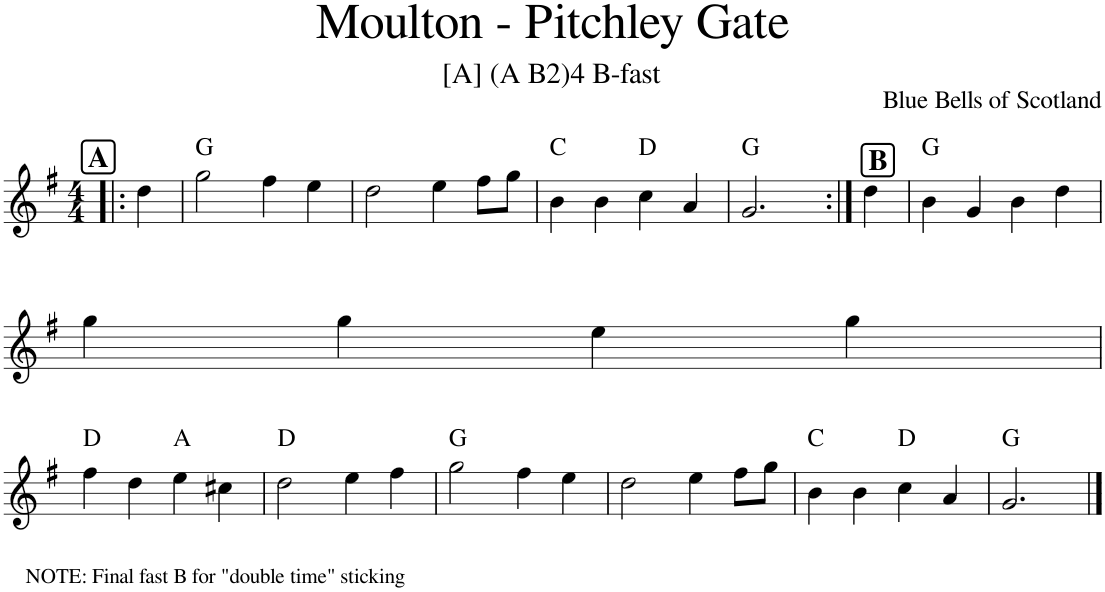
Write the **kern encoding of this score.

**kern	**harte
*part1	*part1
*staff1	*
*I"Piano	*
*I'Pno.	*
*clefG2	*
*k[f#]	*
*M4/4	*
!!LO:REH:place=s1:a:B:cj:fs=14:t=A
=!|:	=!|:
4dd\	.
=1	=1
2gg\	G:maj
4ff#\	.
4ee\	.
=2	=2
2dd\	.
4ee\	.
8ff#\L	.
8gg\J	.
=3	=3
4b\	C:maj
4b\	.
4cc\	D:maj
4a/	.
=4	=4
2.g/	G:maj
!!LO:REH:place=s1:a:B:cj:fs=14:t=B
=5:|!	=5:|!
4dd\	.
=6	=6
4b\	G:maj
4g/	.
4b\	.
4dd\	.
!!LO:LB:g=z
=7	=7
4gg\	.
4gg\	.
4ee\	.
4gg\	.
!!LO:LB:g=z
=8	=8
!LO:TX:b:t=NOTE&colon; Final fast B for "double time" sticking	!
4ff#\	D:maj
4dd\	.
4ee\	A:maj
4cc#X\	.
=9	=9
2dd\	D:maj
4ee\	.
4ff#\	.
=10	=10
2gg\	G:maj
4ff#\	.
4ee\	.
=11	=11
2dd\	.
4ee\	.
8ff#\L	.
8gg\J	.
=12	=12
4b\	C:maj
4b\	.
4cc\	D:maj
4a/	.
=13	=13
2.g/	G:maj
==	==
*-	*-
